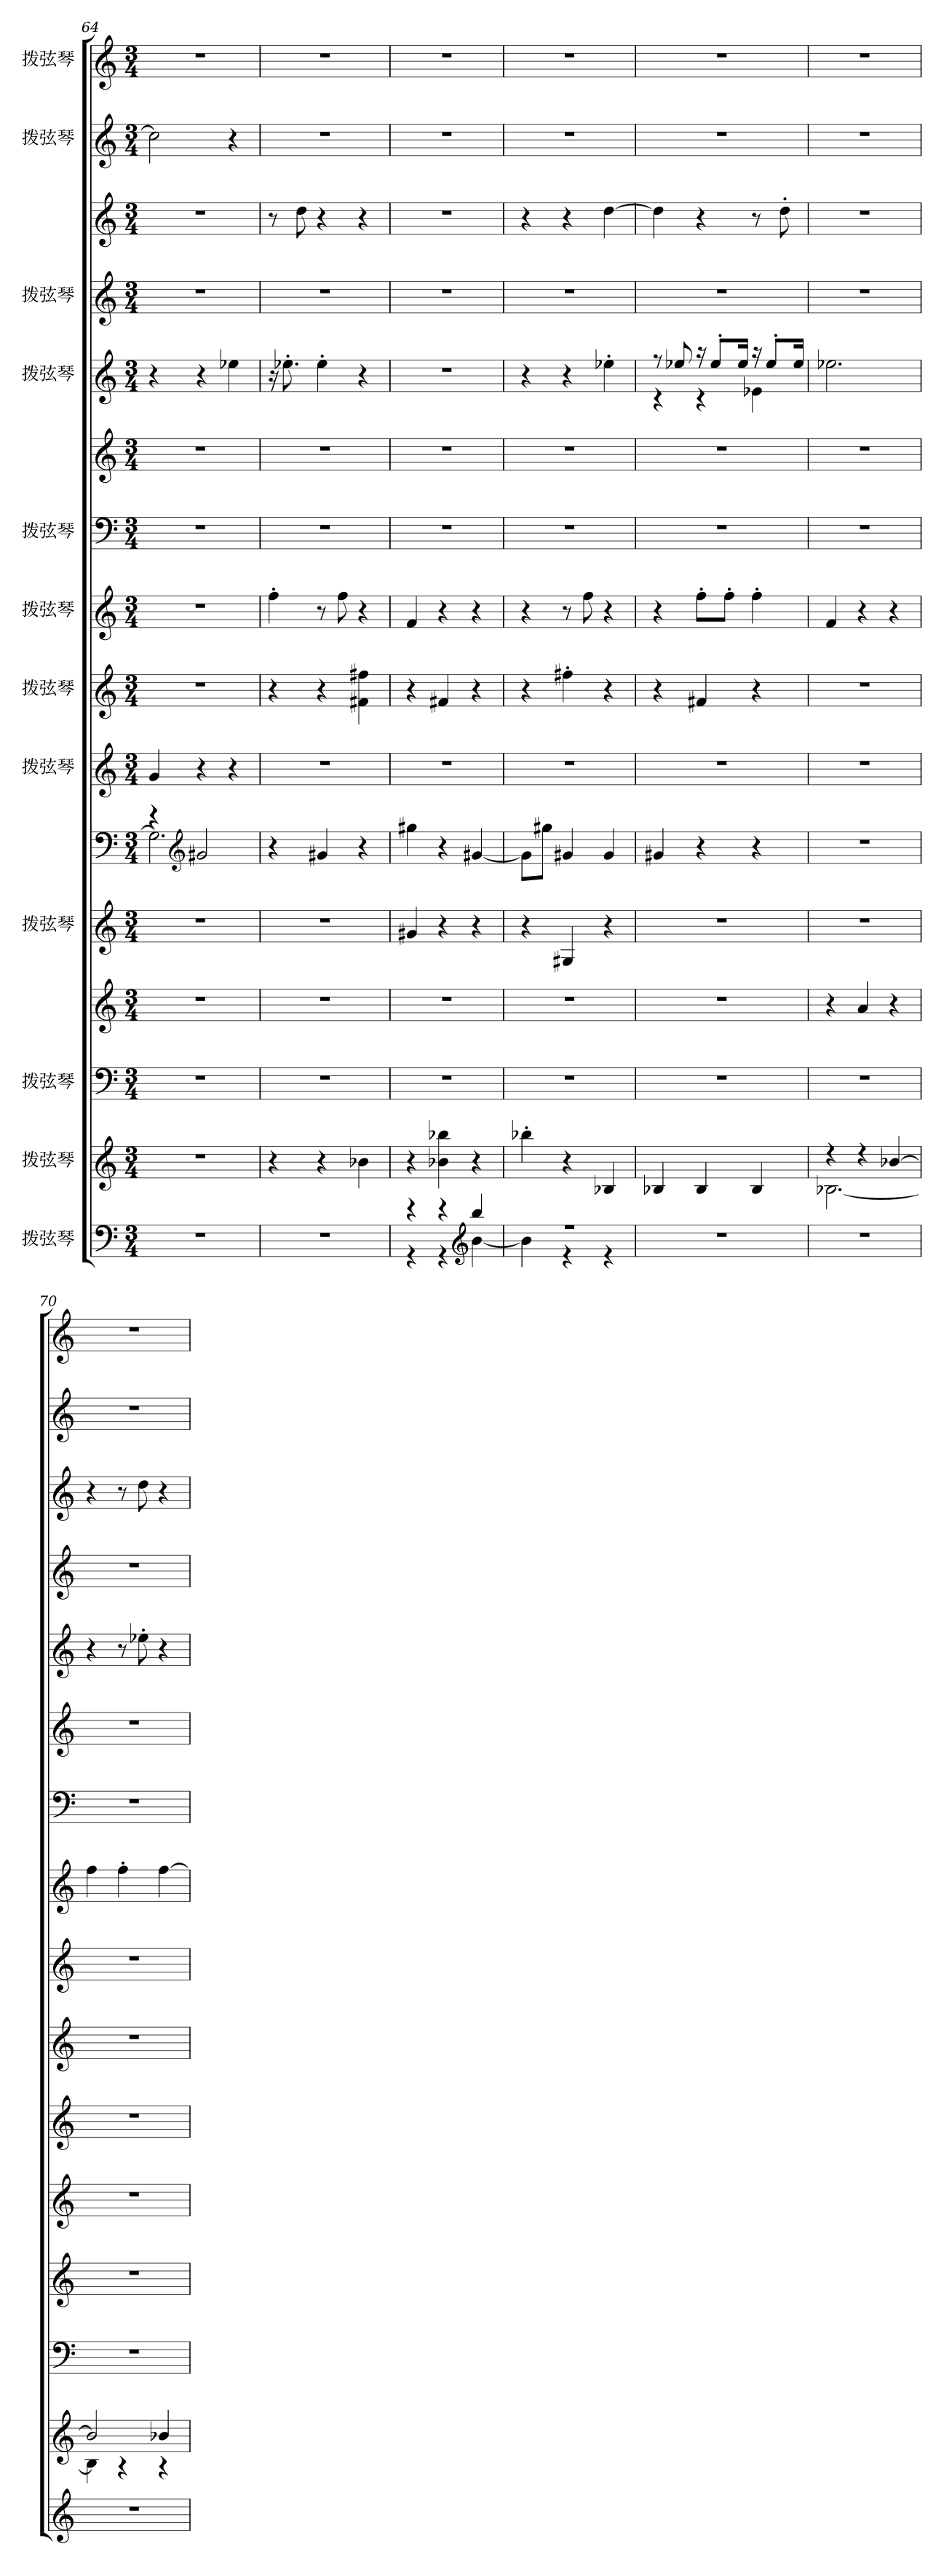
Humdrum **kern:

**kern	**kern	**kern	**kern	**kern	**kern	**kern	**kern	**kern	**kern	**kern	**kern	**kern	**kern	**kern	**kern
*part12	*part11	*part10	*part10	*part9	*part9	*part8	*part7	*part6	*part5	*part5	*part4	*part3	*part3	*part2	*part1
*staff16	*staff15	*staff14	*staff13	*staff12	*staff11	*staff10	*staff9	*staff8	*staff7	*staff6	*staff5	*staff4	*staff3	*staff2	*staff1
*I"拨弦琴	*I"拨弦琴	*I"拨弦琴	*	*I"拨弦琴	*	*I"拨弦琴	*I"拨弦琴	*I"拨弦琴	*I"拨弦琴	*	*I"拨弦琴	*I"拨弦琴	*	*I"拨弦琴	*I"拨弦琴
*clefF4	*clefG2	*clefF4	*clefG2	*clefG2	*clefF4	*clefG2	*clefG2	*clefG2	*clefF4	*clefG2	*clefG2	*clefG2	*clefG2	*clefG2	*clefG2
*k[]	*k[]	*k[]	*k[]	*k[]	*k[]	*k[]	*k[]	*k[]	*k[]	*k[]	*k[]	*k[]	*k[]	*k[]	*k[]
*M3/4	*M3/4	*M3/4	*M3/4	*M3/4	*M3/4	*M3/4	*M3/4	*M3/4	*M3/4	*M3/4	*M3/4	*M3/4	*M3/4	*M3/4	*M3/4
=64	=64	=64	=64	=64	=64	=64	=64	=64	=64	=64	=64	=64	=64	=64	=64
*	*	*	*	*	*^	*	*	*	*	*	*	*	*	*	*
2.r	2.r	2.r	2.r	2.r	4r	2.G#\]	4g/	2.r	2.r	2.r	2.r	4r	2.r	2.r	2cc#\]	2.r
*	*	*	*	*	*clefG2	*	*	*	*	*	*	*	*	*	*	*
.	.	.	.	.	2g#X/	.	4r	.	.	.	.	4r	.	.	.	.
.	.	.	.	.	.	.	4r	.	.	.	.	4ee-X\	.	.	4r	.
*	*	*	*	*	*v	*v	*	*	*	*	*	*	*	*	*	*
=65	=65	=65	=65	=65	=65	=65	=65	=65	=65	=65	=65	=65	=65	=65	=65
2.r	4r	2.r	2.r	2.r	4r	2.r	4r	4ff'\	2.r	2.r	16r	2.r	8r	2.r	2.r
.	.	.	.	.	.	.	.	.	.	.	8.ee-X'\	.	.	.	.
.	.	.	.	.	.	.	.	.	.	.	.	.	8dd\	.	.
.	4r	.	.	.	4g#X/	.	4r	8r	.	.	4ee-'\	.	4r	.	.
.	.	.	.	.	.	.	.	8ff\	.	.	.	.	.	.	.
.	4b-X\	.	.	.	4r	.	4f#X\ 4ff#X\	4r	.	.	4r	.	4r	.	.
!!LO:PB:g=z
=66	=66	=66	=66	=66	=66	=66	=66	=66	=66	=66	=66	=66	=66	=66	=66
*^	*	*	*	*	*	*	*	*	*	*	*	*	*	*	*
4r	4r	4r	2.r	2.r	4g#X/	4gg#X\	2.r	4r	4f/	2.r	2.r	2.r	2.r	2.r	2.r	2.r
4r	4r	4b-X\ 4bb-X\	.	.	4r	4r	.	4f#X/	4r	.	.	.	.	.	.	.
*clefG2	*	*	*	*	*	*	*	*	*	*	*	*	*	*	*	*
4bb/	[4b\	4r	.	.	4r	[4g#X/	.	4r	4r	.	.	.	.	.	.	.
=67	=67	=67	=67	=67	=67	=67	=67	=67	=67	=67	=67	=67	=67	=67	=67	=67
2.r	4b\]	4bb-X'\	2.r	2.r	4r	8g#\L]	2.r	4r	4r	2.r	2.r	4r	2.r	4r	2.r	2.r
.	.	.	.	.	.	8gg#X\J	.	.	.	.	.	.	.	.	.	.
.	4r	4r	.	.	4G#X/	4g#X/	.	4ff#X'\	8r	.	.	4r	.	4r	.	.
.	.	.	.	.	.	.	.	.	8ff\	.	.	.	.	.	.	.
.	4r	4B-X/	.	.	4r	4g#/	.	4r	4r	.	.	4ee-X'\	.	[4dd\	.	.
*v	*v	*	*	*	*	*	*	*	*	*	*	*	*	*	*	*
=68	=68	=68	=68	=68	=68	=68	=68	=68	=68	=68	=68	=68	=68	=68	=68
*	*	*	*	*	*	*	*	*	*	*	*^	*	*	*	*
2.r	4B-X/	2.r	2.r	2.r	4g#X/	2.r	4r	4r	2.r	2.r	8r	4r	2.r	4dd\]	2.r	2.r
.	.	.	.	.	.	.	.	.	.	.	8ee-X/	.	.	.	.	.
.	4B-/	.	.	.	4r	.	4f#X/	8ff'\L	.	.	16r	4r	.	4r	.	.
.	.	.	.	.	.	.	.	.	.	.	8ee-'/L	.	.	.	.	.
.	.	.	.	.	.	.	.	8ff'\J	.	.	.	.	.	.	.	.
.	.	.	.	.	.	.	.	.	.	.	16ee-/Jk	.	.	.	.	.
.	4B-/	.	.	.	4r	.	4r	4ff'\	.	.	16r	4e-X\	.	8r	.	.
.	.	.	.	.	.	.	.	.	.	.	8ee-'/L	.	.	.	.	.
.	.	.	.	.	.	.	.	.	.	.	.	.	.	8dd'\	.	.
.	.	.	.	.	.	.	.	.	.	.	16ee-/Jk	.	.	.	.	.
*	*	*	*	*	*	*	*	*	*	*	*v	*v	*	*	*	*
=69	=69	=69	=69	=69	=69	=69	=69	=69	=69	=69	=69	=69	=69	=69	=69
*	*^	*	*	*	*	*	*	*	*	*	*	*	*	*	*
2.r	4r	[2.B-X\	2.r	4r	2.r	2.r	2.r	2.r	4f/	2.r	2.r	2.ee-X\	2.r	2.r	2.r	2.r
.	4r	.	.	4a/	.	.	.	.	4r	.	.	.	.	.	.	.
.	[4b-X/	.	.	4r	.	.	.	.	4r	.	.	.	.	.	.	.
=70	=70	=70	=70	=70	=70	=70	=70	=70	=70	=70	=70	=70	=70	=70	=70	=70
2.r	2b-/]	4B-\]	2.r	2.r	2.r	2.r	2.r	2.r	4ff\	2.r	2.r	4r	2.r	4r	2.r	2.r
.	.	4r	.	.	.	.	.	.	4ff'\	.	.	8r	.	8r	.	.
.	.	.	.	.	.	.	.	.	.	.	.	8ee-X'\	.	8dd\	.	.
.	4b-X/	4r	.	.	.	.	.	.	[4ff\	.	.	4r	.	4r	.	.
*	*v	*v	*	*	*	*	*	*	*	*	*	*	*	*	*	*
=	=	=	=	=	=	=	=	=	=	=	=	=	=	=	=
*-	*-	*-	*-	*-	*-	*-	*-	*-	*-	*-	*-	*-	*-	*-	*-
